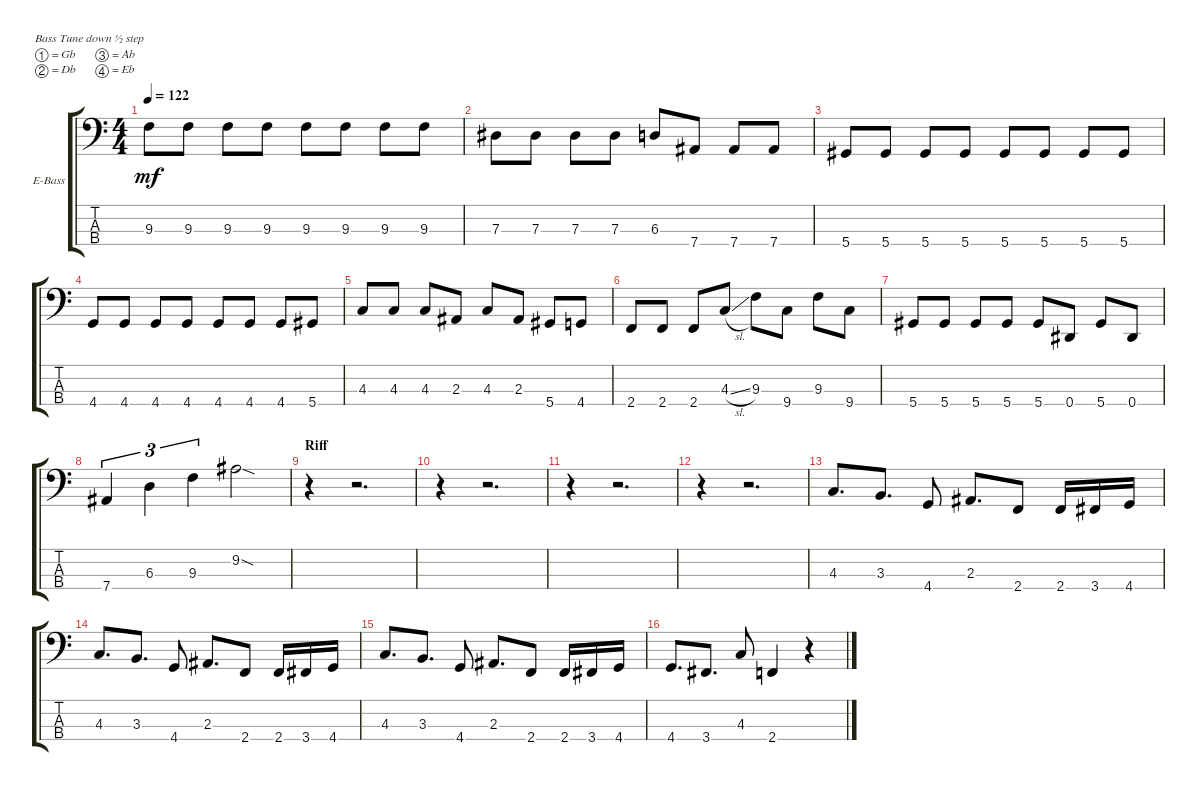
\bracketExtendMode groupsimilarinstruments
\firstSystemTrackNameOrientation horizontal
\otherSystemsTrackNameOrientation horizontal
\track ("Todd Kerns" "E-Bass") {instrument electricbassfinger}
\staff {score tabs}
\tuning (Gb2 Db2 Ab1 Eb1)
\ts (4 4)
\tempo 122
\clef f4
\ks c
9.3.8{dy mf} 9.3.8 9.3.8 9.3.8 9.3.8 9.3.8 9.3.8 9.3.8 |
7.3.8 7.3.8 7.3.8 7.3.8 6.3.8 7.4.8 7.4.8 7.4.8 |
5.4.8 5.4.8 5.4.8 5.4.8 5.4.8 5.4.8 5.4.8 5.4.8 |
4.4.8 4.4.8 4.4.8 4.4.8 4.4.8 4.4.8 4.4.8 5.4.8 |
4.3.8 4.3.8 4.3.8 2.3.8 4.3.8 2.3.8 5.4.8 4.4.8 |
2.4.8 2.4.8 2.4.8 4.3{sl}.8 9.3.8 9.4.8 9.3.8 9.4.8 |
5.4.8 5.4.8 5.4.8 5.4.8 5.4.8 0.4.8 5.4.8 0.4.8 |
7.4.4{tu (3 2)} 6.3.4{tu (3 2)} 9.3.4{tu (3 2)} 9.2{sod}.2 |
\section ("" "Riff")
r.4 r.2{d} |
r.4 r.2{d} |
r.4 r.2{d} |
r.4 r.2{d} |
4.3.8{d} 3.3.8{d} 4.4.8 2.3.8{d} 2.4.8 2.4.16 3.4.16 4.4.16 |
4.3.8{d} 3.3.8{d} 4.4.8 2.3.8{d} 2.4.8 2.4.16 3.4.16 4.4.16 |
4.3.8{d} 3.3.8{d} 4.4.8 2.3.8{d} 2.4.8 2.4.16 3.4.16 4.4.16 |
4.4.8{d} 3.4.8{d} 4.3.8 2.4.4 r.4
